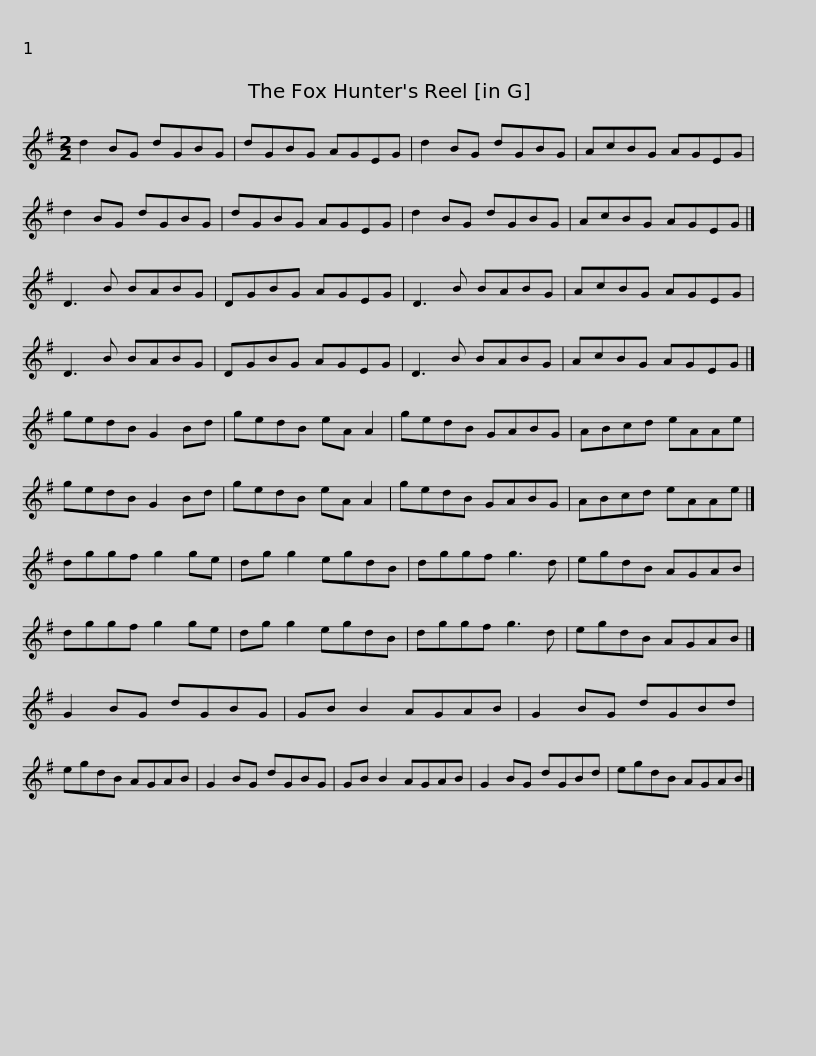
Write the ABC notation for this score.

X:1
L:1/8
M:2/2
I:linebreak $
K:G
V:1 treble
V:1
 d2 BG dGBG | dGBG AGEG | d2 BG dGBG | AcBG AGEG |$ d2 BG dGBG | %5
 dGBG AGEG | d2 BG dGBG | AcBG AGEG |]$ D3 B BABG | DGBG AGEG | %10
 D3 B BABG | AcBG AGEG |$ D3 B BABG | DGBG AGEG | D3 B BABG | %15
 AcBG AGEG |]$ gedB G2 Bd | gedB eA A2 | gedB GABG | ABcd eAAe |$ %20
 gedB G2 Bd | gedB eA A2 | gedB GABG | ABcd eAAe |]$ dggf g2 ge | %25
 dg g2 egdB | dggf g3 d | egdB AGAB |$ dggf g2 ge | dg g2 egdB | %30
 dggf g3 d | egdB AGAB |]$ G2 BG dGBG | GB B2 AGAB | G2 BG dGBd | %35
 egdB AGAB |$ G2 BG dGBG | GB B2 AGAB | G2 BG dGBd | egdB AGAB |] %40
